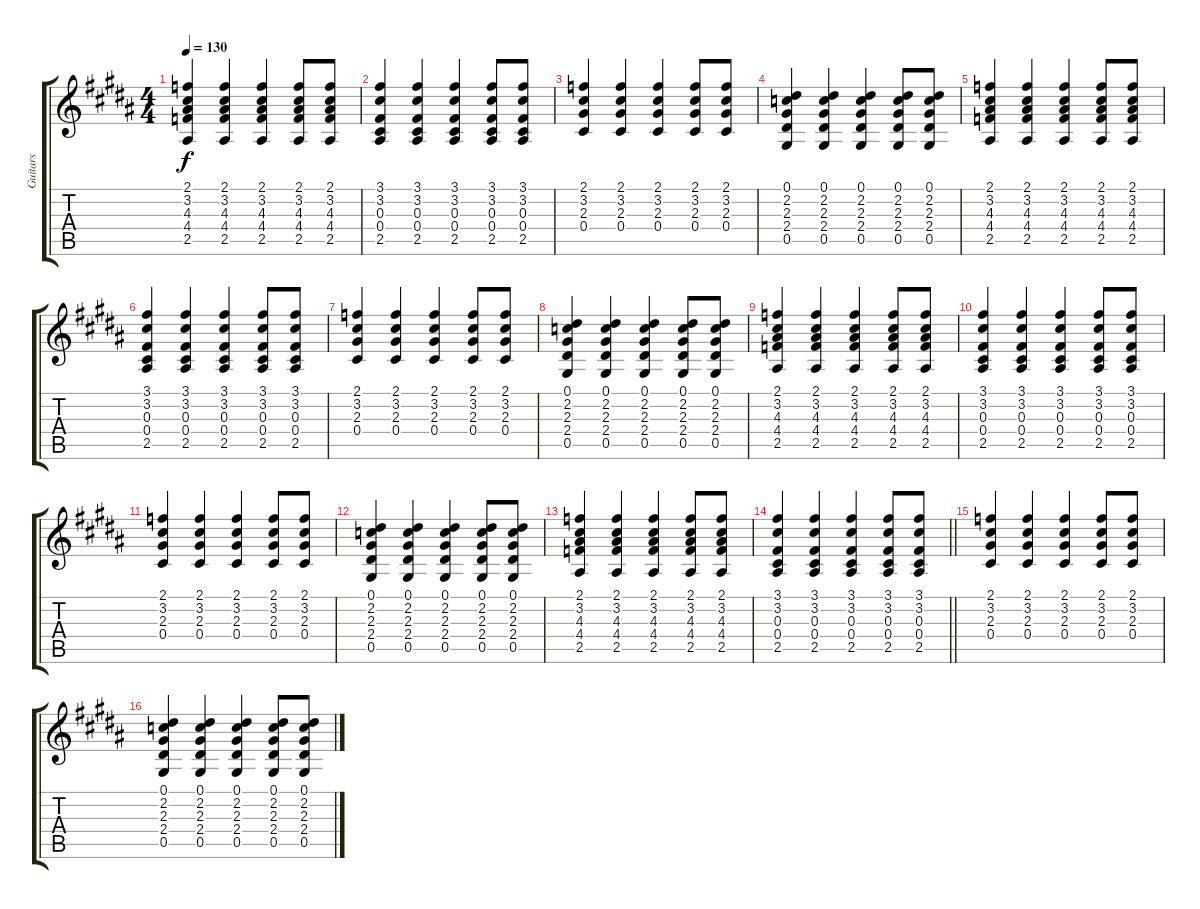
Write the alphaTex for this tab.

\track ("Guitars" "Guitars") {instrument acousticguitarsteel}
\staff {score tabs}
\tuning (Eb4 Bb3 Gb3 Db3 Ab2 Eb2) {hide}
\ts (4 4)
\tempo 130
\clef g2
\ks b
(2.1 3.2 4.3 4.4 2.5).4{dy f} (2.1 3.2 4.3 4.4 2.5).4 (2.1 3.2 4.3 4.4 2.5).4 (2.1 3.2 4.3 4.4 2.5).8 (2.1 3.2 4.3 4.4 2.5).8 |
(3.1 3.2 0.3 0.4 2.5).4 (3.1 3.2 0.3 0.4 2.5).4 (3.1 3.2 0.3 0.4 2.5).4 (3.1 3.2 0.3 0.4 2.5).8 (3.1 3.2 0.3 0.4 2.5).8 |
(2.1 3.2 2.3 0.4).4 (2.1 3.2 2.3 0.4).4 (2.1 3.2 2.3 0.4).4 (2.1 3.2 2.3 0.4).8 (2.1 3.2 2.3 0.4).8 |
(0.1 2.2 2.3 2.4 0.5).4 (0.1 2.2 2.3 2.4 0.5).4 (0.1 2.2 2.3 2.4 0.5).4 (0.1 2.2 2.3 2.4 0.5).8 (0.1 2.2 2.3 2.4 0.5).8 |
(2.1 3.2 4.3 4.4 2.5).4 (2.1 3.2 4.3 4.4 2.5).4 (2.1 3.2 4.3 4.4 2.5).4 (2.1 3.2 4.3 4.4 2.5).8 (2.1 3.2 4.3 4.4 2.5).8 |
(3.1 3.2 0.3 0.4 2.5).4 (3.1 3.2 0.3 0.4 2.5).4 (3.1 3.2 0.3 0.4 2.5).4 (3.1 3.2 0.3 0.4 2.5).8 (3.1 3.2 0.3 0.4 2.5).8 |
(2.1 3.2 2.3 0.4).4 (2.1 3.2 2.3 0.4).4 (2.1 3.2 2.3 0.4).4 (2.1 3.2 2.3 0.4).8 (2.1 3.2 2.3 0.4).8 |
(0.1 2.2 2.3 2.4 0.5).4 (0.1 2.2 2.3 2.4 0.5).4 (0.1 2.2 2.3 2.4 0.5).4 (0.1 2.2 2.3 2.4 0.5).8 (0.1 2.2 2.3 2.4 0.5).8 |
(2.1 3.2 4.3 4.4 2.5).4 (2.1 3.2 4.3 4.4 2.5).4 (2.1 3.2 4.3 4.4 2.5).4 (2.1 3.2 4.3 4.4 2.5).8 (2.1 3.2 4.3 4.4 2.5).8 |
(3.1 3.2 0.3 0.4 2.5).4 (3.1 3.2 0.3 0.4 2.5).4 (3.1 3.2 0.3 0.4 2.5).4 (3.1 3.2 0.3 0.4 2.5).8 (3.1 3.2 0.3 0.4 2.5).8 |
(2.1 3.2 2.3 0.4).4 (2.1 3.2 2.3 0.4).4 (2.1 3.2 2.3 0.4).4 (2.1 3.2 2.3 0.4).8 (2.1 3.2 2.3 0.4).8 |
(0.1 2.2 2.3 2.4 0.5).4 (0.1 2.2 2.3 2.4 0.5).4 (0.1 2.2 2.3 2.4 0.5).4 (0.1 2.2 2.3 2.4 0.5).8 (0.1 2.2 2.3 2.4 0.5).8 |
(2.1 3.2 4.3 4.4 2.5).4 (2.1 3.2 4.3 4.4 2.5).4 (2.1 3.2 4.3 4.4 2.5).4 (2.1 3.2 4.3 4.4 2.5).8 (2.1 3.2 4.3 4.4 2.5).8 |
\barLineRight lightlight
(3.1 3.2 0.3 0.4 2.5).4 (3.1 3.2 0.3 0.4 2.5).4 (3.1 3.2 0.3 0.4 2.5).4 (3.1 3.2 0.3 0.4 2.5).8 (3.1 3.2 0.3 0.4 2.5).8 |
(2.1 3.2 2.3 0.4).4 (2.1 3.2 2.3 0.4).4 (2.1 3.2 2.3 0.4).4 (2.1 3.2 2.3 0.4).8 (2.1 3.2 2.3 0.4).8 |
(0.1 2.2 2.3 2.4 0.5).4 (0.1 2.2 2.3 2.4 0.5).4 (0.1 2.2 2.3 2.4 0.5).4 (0.1 2.2 2.3 2.4 0.5).8 (0.1 2.2 2.3 2.4 0.5).8
